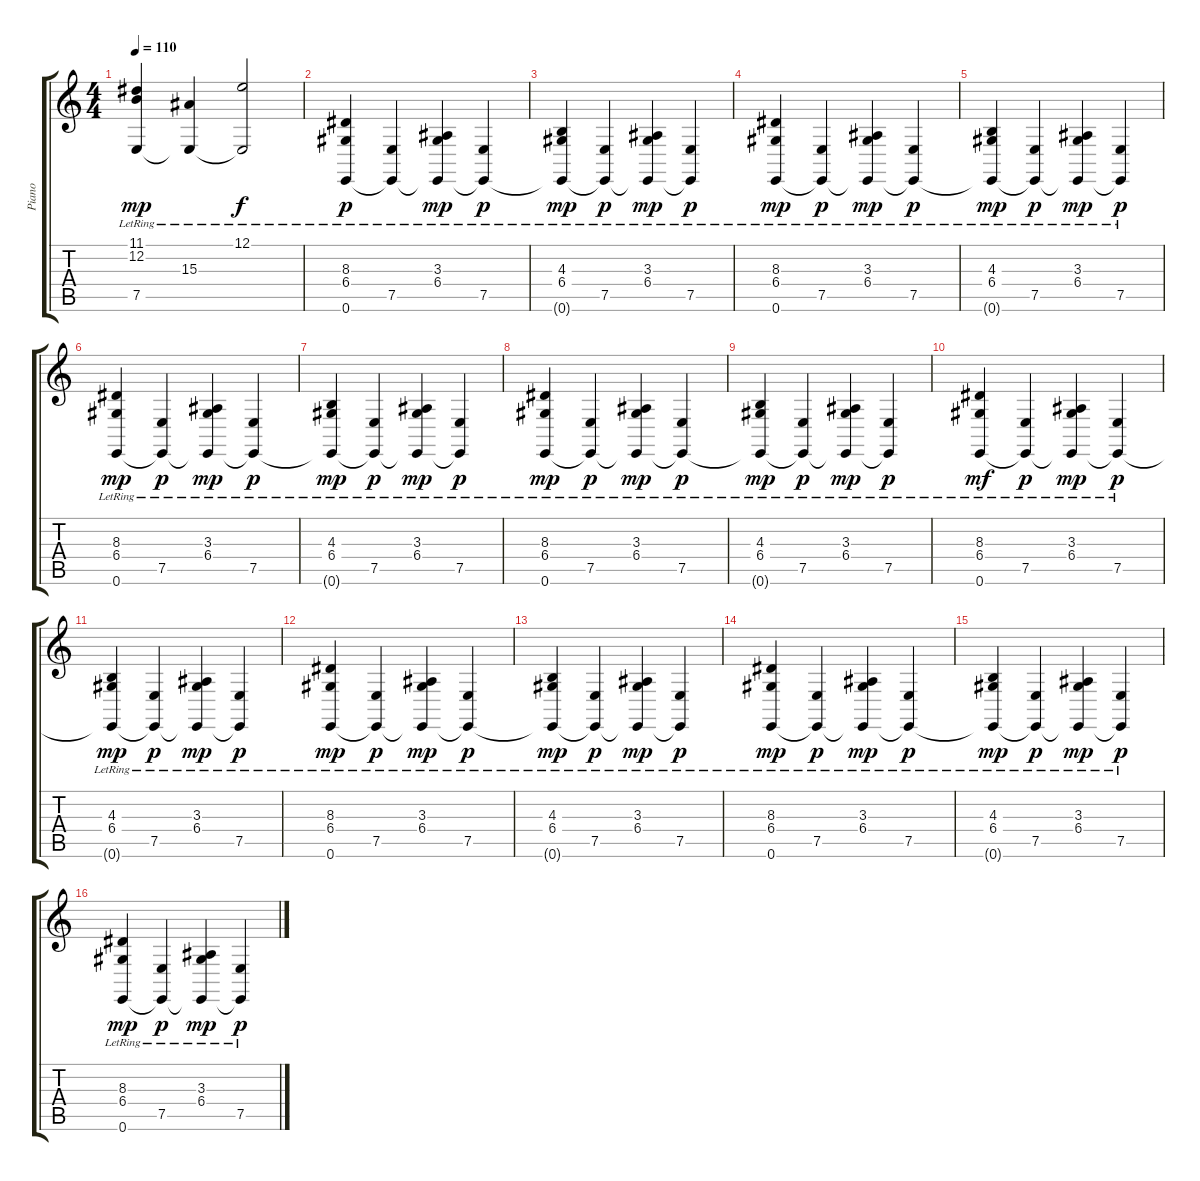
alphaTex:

\track ("Piano" "Piano") {instrument acousticgrandpiano}
\staff {score tabs}
\tuning (E4 B3 G3 D3 A2 E2) {hide}
\ts (4 4)
\tempo 110
\clef g2
\ks c
(11.1{lr} 12.2{lr} 7.5{t}).4{dy mp} (15.3{lr} 7.5{t}).4 (12.1{lr} 7.5{t}).2{dy f} |
(8.3{lr} 6.4{lr} 0.6{lr}).4{dy p} (7.5{lr} 0.6{t}).4 (3.3{lr} 6.4{lr} 0.6{t}).4{dy mp} (7.5{lr} 0.6{t}).4{dy p} |
(4.3{lr} 6.4{lr} 0.6{t}).4{dy mp} (7.5{lr} 0.6{t}).4{dy p} (3.3{lr} 6.4{lr} 0.6{t}).4{dy mp} (7.5{lr} 0.6{t}).4{dy p} |
(8.3{lr} 6.4{lr} 0.6{lr}).4{dy mp} (7.5{lr} 0.6{t}).4{dy p} (3.3{lr} 6.4{lr} 0.6{t}).4{dy mp} (7.5{lr} 0.6{t}).4{dy p} |
(4.3{lr} 6.4{lr} 0.6{t}).4{dy mp} (7.5{lr} 0.6{t}).4{dy p} (3.3{lr} 6.4{lr} 0.6{t}).4{dy mp} (7.5{lr} 0.6{t}).4{dy p} |
(8.3{lr} 6.4{lr} 0.6{lr}).4{dy mp} (7.5{lr} 0.6{t}).4{dy p} (3.3{lr} 6.4{lr} 0.6{t}).4{dy mp} (7.5{lr} 0.6{t}).4{dy p} |
(4.3{lr} 6.4{lr} 0.6{t}).4{dy mp} (7.5{lr} 0.6{t}).4{dy p} (3.3{lr} 6.4{lr} 0.6{t}).4{dy mp} (7.5{lr} 0.6{t}).4{dy p} |
(8.3{lr} 6.4{lr} 0.6{lr}).4{dy mp} (7.5{lr} 0.6{t}).4{dy p} (3.3{lr} 6.4{lr} 0.6{t}).4{dy mp} (7.5{lr} 0.6{t}).4{dy p} |
(4.3{lr} 6.4{lr} 0.6{t}).4{dy mp} (7.5{lr} 0.6{t}).4{dy p} (3.3{lr} 6.4{lr} 0.6{t}).4{dy mp} (7.5{lr} 0.6{t}).4{dy p} |
(8.3{lr} 6.4{lr} 0.6{lr}).4{dy mf} (7.5{lr} 0.6{t}).4{dy p} (3.3{lr} 6.4{lr} 0.6{t}).4{dy mp} (7.5{lr} 0.6{t}).4{dy p} |
(4.3{lr} 6.4{lr} 0.6{t}).4{dy mp} (7.5{lr} 0.6{t}).4{dy p} (3.3{lr} 6.4{lr} 0.6{t}).4{dy mp} (7.5{lr} 0.6{t}).4{dy p} |
(8.3{lr} 6.4{lr} 0.6{lr}).4{dy mp} (7.5{lr} 0.6{t}).4{dy p} (3.3{lr} 6.4{lr} 0.6{t}).4{dy mp} (7.5{lr} 0.6{t}).4{dy p} |
(4.3{lr} 6.4{lr} 0.6{t}).4{dy mp} (7.5{lr} 0.6{t}).4{dy p} (3.3{lr} 6.4{lr} 0.6{t}).4{dy mp} (7.5{lr} 0.6{t}).4{dy p} |
(8.3{lr} 6.4{lr} 0.6{lr}).4{dy mp} (7.5{lr} 0.6{t}).4{dy p} (3.3{lr} 6.4{lr} 0.6{t}).4{dy mp} (7.5{lr} 0.6{t}).4{dy p} |
(4.3{lr} 6.4{lr} 0.6{t}).4{dy mp} (7.5{lr} 0.6{t}).4{dy p} (3.3{lr} 6.4{lr} 0.6{t}).4{dy mp} (7.5{lr} 0.6{t}).4{dy p} |
(8.3{lr} 6.4{lr} 0.6{lr}).4{dy mp} (7.5{lr} 0.6{t}).4{dy p} (3.3{lr} 6.4{lr} 0.6{t}).4{dy mp} (7.5{lr} 0.6{t}).4{dy p}
